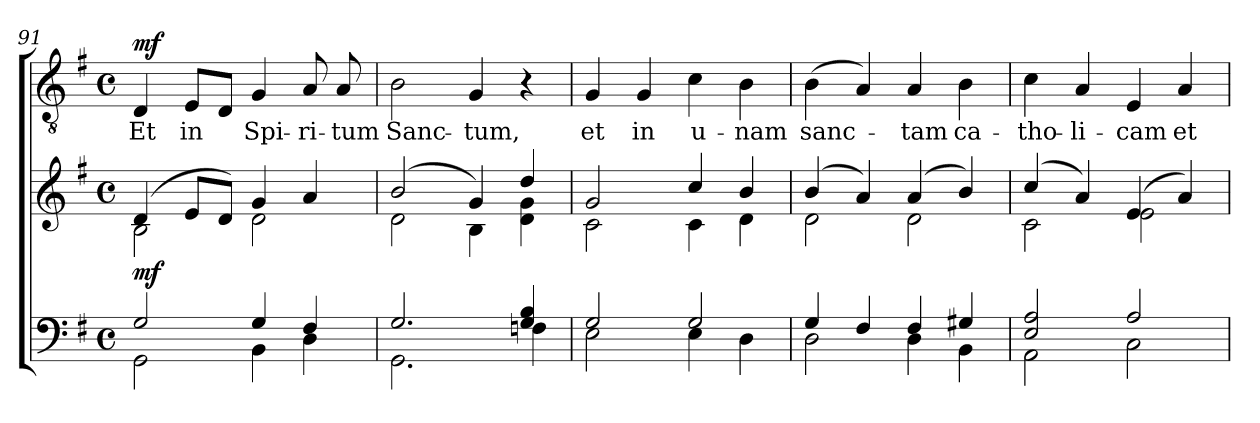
**kern	**kern	**dynam	**kern	**text	**dynam
*part2	*part2	*part2	*part1	*part1	*part1
*staff3	*staff2	*staff2/3	*staff1	*staff1	*staff1
*clefF4	*clefG2	*	*clefGv2	*	*
*k[f#]	*k[f#]	*	*k[f#]	*	*
*G:	*G:	*	*G:	*	*
*M4/4	*M4/4	*	*M4/4	*	*
*met(c)	*met(c)	*	*met(c)	*	*
=91	=91	=91	=91	=91	=91
*^	*^	*	*	*	*
!	!	!	!	!LO:DY:b	!	!LO:LY:b	!LO:DY:a
2G/	2GG\	(4d/	2B\	mf	4D/	Et	mf
!	!	!	!	!	!	!LO:LY:b	!
.	.	8e/L	.	.	8E/L	in	.
.	.	8d/J)	.	.	8D/J	.	.
!	!	!	!	!	!	!LO:LY:b	!
4G/	4BB\	4g/	2d\	.	4G/	Spi-	.
!	!	!	!	!	!	!LO:LY:b	!
4F#/	4D\	4a/	.	.	8A/	-ri-	.
!	!	!	!	!	!	!LO:LY:b	!
.	.	.	.	.	8A/	-tum	.
=92	=92	=92	=92	=92	=92	=92	=92
!	!	!	!	!	!	!LO:LY:b	!
2.G/	2.GG\	(2b/	2d\	.	2B\	Sanc-	.
!	!	!	!	!	!	!LO:LY:b	!
.	.	4g/)	4B\	.	4G/	-tum,	.
4G/ 4B/	4Fn\	4dd/	4d\ 4g\	.	4r	.	.
=93	=93	=93	=93	=93	=93	=93	=93
!	!	!	!	!	!	!LO:LY:b	!
2G/	2E\	2g/	2c\	.	4G/	et	.
!	!	!	!	!	!	!LO:LY:b	!
.	.	.	.	.	4G/	in	.
!	!	!	!	!	!	!LO:LY:b	!
2G/	4E\	4cc/	4c\	.	4c\	u-	.
!	!	!	!	!	!	!LO:LY:b	!
.	4D\	4b/	4d\	.	4B\	-nam	.
!!LO:LB:g=z
=94	=94	=94	=94	=94	=94	=94	=94
!	!	!	!	!	!	!LO:LY:b	!
4G/	2D\	(4b/	2d\	.	(>4B\	sanc-	.
4F#/	.	4a/)	.	.	4A/)	.	.
!	!	!	!	!	!	!LO:LY:b	!
4F#/	4D\	(4a/	2d\	.	4A/	-tam	.
!	!	!	!	!	!	!LO:LY:b	!
4G#X/	4BB\	4b/)	.	.	4B\	ca-	.
=95	=95	=95	=95	=95	=95	=95	=95
!	!	!	!	!	!	!LO:LY:b	!
2E/ 2A/	2AA\	(4cc/	2c\	.	4c\	-tho-	.
!	!	!	!	!	!	!LO:LY:b	!
.	.	4a/)	.	.	4A/	-li-	.
!	!	!	!	!	!	!LO:LY:b	!
2A/	2C\	(4e/	2e\	.	4E/	-cam	.
!	!	!	!	!	!	!LO:LY:b	!
.	.	4a/)	.	.	4A/	et	.
*v	*v	*	*	*	*	*	*
*	*v	*v	*	*	*	*
=	=	=	=	=	=
*-	*-	*-	*-	*-	*-
